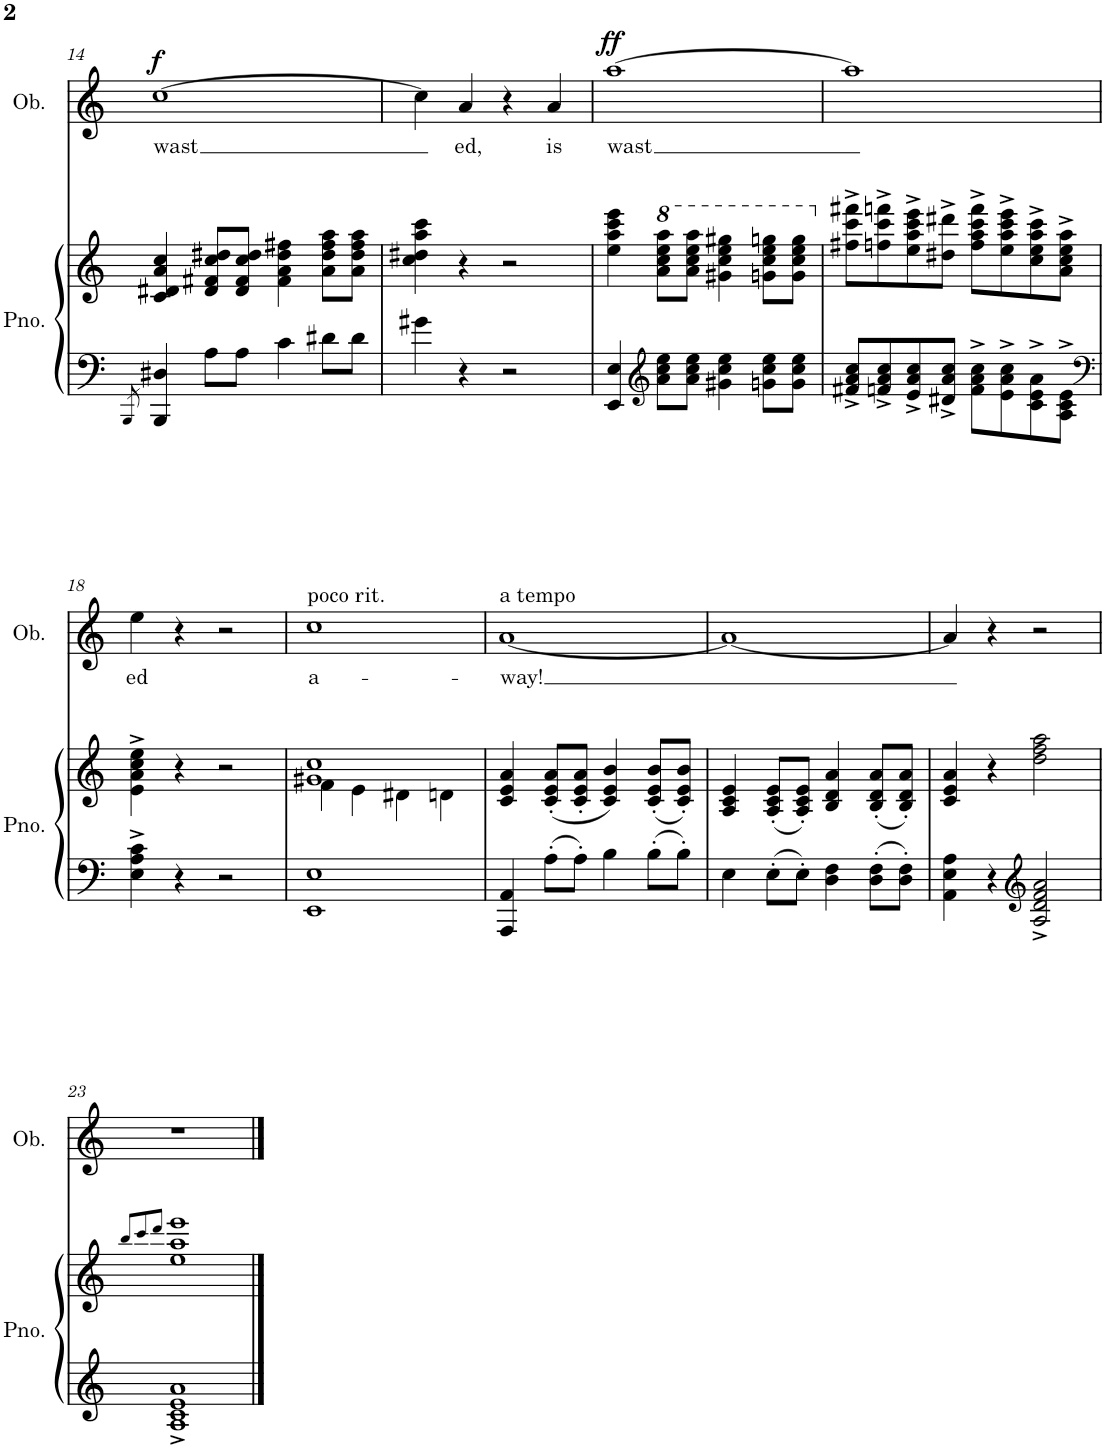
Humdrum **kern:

**kern	**kern	**kern	**text	**dynam
*part2	*part2	*part1	*part1	*part1
*staff3	*staff2	*staff1	*staff1	*staff1
*I"Piano	*	*I"Oboe	*	*
*I'Pno.	*	*I'Ob.	*	*
!!LO:PB:g=z
*clefF4	*clefG2	*clefG2	*	*
*k[]	*k[]	*k[]	*	*
*M4/4	*M4/4	*M4/4	*	*
=14	=14	=14	=14	=14
8qBBB/	.	.	.	.
!	!	!	!LO:LY:b	!LO:DY:a
4BBB/ 4D#X/	4c/ 4d#X/ 4a/ 4cc/	[1cc	wast	f
8A\L	8d#/ 8f#X/ 8cc/ 8dd#X/L	.	.	.
8A\J	8d#/ 8f#/ 8cc/ 8dd#/J	.	.	.
4c\	4f#\ 4a\ 4dd#\ 4ff#X\	.	.	.
8d#X\L	8a\ 8dd#\ 8ff#\ 8aa\L	.	.	.
8d#\J	8a\ 8dd#\ 8ff#\ 8aa\J	.	.	.
=15	=15	=15	=15	=15
4g#X\	4cc\ 4dd#X\ 4aa\ 4ccc\	4cc\]	.	.
!	!	!	!LO:LY:b	!
4r	4r	4a/	ed,	.
2r	2r	4r	.	.
!	!	!	!LO:LY:b	!
.	.	4a/	is	.
=16	=16	=16	=16	=16
!	!	!	!LO:LY:b	!LO:DY:a
4EE/ 4E/	4ee\ 4aa\ 4ccc\ 4eee\	[1aa	wast	ff
*clefG2	*	*	*	*
*	*8va	*	*	*
8a\ 8cc\ 8ee\L	8aa\ 8ccc\ 8eee\ 8aaa\L	.	.	.
8a\ 8cc\ 8ee\J	8aa\ 8ccc\ 8eee\ 8aaa\J	.	.	.
4g#X\ 4cc\ 4ee\	4gg#X\ 4ccc\ 4eee\ 4ggg#X\	.	.	.
8gn\ 8cc\ 8ee\L	8ggn\ 8ccc\ 8eee\ 8gggn\L	.	.	.
8g\ 8cc\ 8ee\J	8gg\ 8ccc\ 8eee\ 8ggg\J	.	.	.
=17	=17	=17	=17	=17
*	*X8va	*	*	*
8f#X/^ 8a/^ 8cc/^L	8ff#X\^ 8ccc\^ 8fff#X\^L	1aa]	.	.
8fn/^ 8a/^ 8cc/^	8ffn\^ 8ccc\^ 8fffn\^	.	.	.
8e/^ 8a/^ 8cc/^	8ee\^ 8aa\^ 8ccc\^ 8eee\^	.	.	.
8d#X/^ 8a/^ 8cc/^J	8dd#X\^ 8ddd#X\^J	.	.	.
8f\^ 8a\^ 8cc\^L	8ff\^ 8aa\^ 8ccc\^ 8fff\^L	.	.	.
8e\^ 8a\^ 8cc\^	8ee\^ 8aa\^ 8ccc\^ 8eee\^	.	.	.
8c\^ 8e\^ 8a\^	8cc\^ 8ee\^ 8aa\^ 8ccc\^	.	.	.
8A\^ 8c\^ 8e\^J	8a\^ 8cc\^ 8ee\^ 8aa\^J	.	.	.
!!LO:LB:g=z
=18	=18	=18	=18	=18
*clefF4	*	*	*	*
!	!	!	!LO:LY:b	!
4E\^ 4A\^ 4c\^	4e\^ 4a\^ 4cc\^ 4ee\^	4ee\	ed	.
4r	4r	4r	.	.
2r	2r	2r	.	.
=19	=19	=19	=19	=19
*	*^	*	*	*
!	!	!	!LO:TX:a:t=poco rit.	!	!
!	!	!	!	!LO:LY:b	!
1EE 1E	1g#X 1cc	4f\	1cc	a-	.
.	.	4e\	.	.	.
.	.	4d#X\	.	.	.
.	.	4dn\	.	.	.
=20	=20	=20	=20	=20	=20
!	!	!	!LO:TX:a:t=a tempo	!	!
!	!	!	!	!LO:LY:b	!
*	*v	*v	*	*	*
4AAA/ 4AA/	4c/ 4e/ 4a/	[1a	-way!	.
8A'\L	(8c/' 8e/' 8a/'L	.	.	.
8A'\J	8c/' 8e/' 8a/'J	.	.	.
4B\	4c/ 4e/ 4b/)	.	.	.
8B'\L	(8c/' 8e/' 8b/'L	.	.	.
8B'\J	8c/' 8e/' 8b/'J)	.	.	.
=21	=21	=21	=21	=21
4E\	4A/ 4c/ 4e/	1a_	.	.
8E'\L	(8A/' 8c/' 8e/'L	.	.	.
8E'\J	8A/' 8c/' 8e/'J)	.	.	.
4D\ 4F\	4B/ 4d/ 4a/	.	.	.
8D\' 8F\'L	(8B/' 8d/' 8a/'L	.	.	.
8D\' 8F\'J	8B/' 8d/' 8a/'J)	.	.	.
=22	=22	=22	=22	=22
4AA\ 4E\ 4A\	4c/ 4e/ 4a/	4a/]	.	.
4r	4r	4r	.	.
*clefG2	*	*	*	*
2A/^ 2d/^ 2f/^ 2a/^	2dd\ 2ff\ 2aa\	2r	.	.
!!LO:LB:g=z
=23	=23	=23	=23	=23
.	8qbb/L	.	.	.
.	8qccc/	.	.	.
.	8qddd/J	.	.	.
1A^ 1c^ 1e^ 1a^	1ee 1aa 1eee	1r	.	.
==	==	==	==	==
*-	*-	*-	*-	*-
